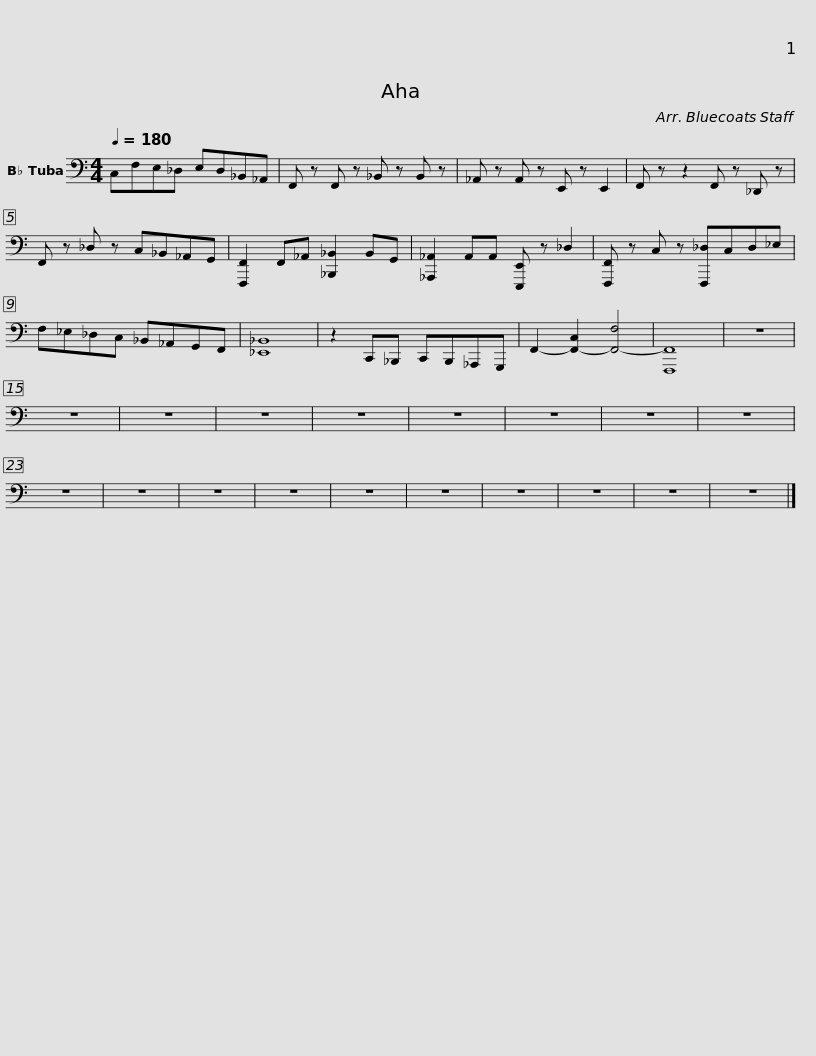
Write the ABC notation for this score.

X:1
L:1/8
Q:1/4=180
M:4/4
I:linebreak $
K:C
V:1 bass
V:1
 C,F,E,_D, E,D,_B,,_A,, | F,, z F,, z _B,, z B,, z | _A,, z A,, z E,, z E,,2 | F,, z z2 F,, z _D,, z |$ F,, z _D, z C,_B,,_A,,G,, | %5
 [F,,,F,,]2 F,,_A,, [_B,,,_B,,]2 B,,G,, | [_A,,,_A,,]2 A,,A,, [E,,,E,,] z _D,2 | [F,,,F,,] z C, z [F,,,_D,]C,D,_E, |$ F,_E,_D,C, _B,,_A,,G,,F,, | [_E,,_B,,]8 | %10
 z2 C,,_B,,, C,,B,,,_A,,,G,,, | F,,2- [F,,-C,]2 [F,,-F,]4 |$ [F,,,F,,]8 | z8 | z8 | %15
 z8 |$ z8 | z8 | z8 | z8 |$ %20
 z8 | z8 | z8 | z8 |$ z8 | %25
 z8 | z8 | z8 |$ z8 | z8 | %30
 z8 | z8 |] %32
